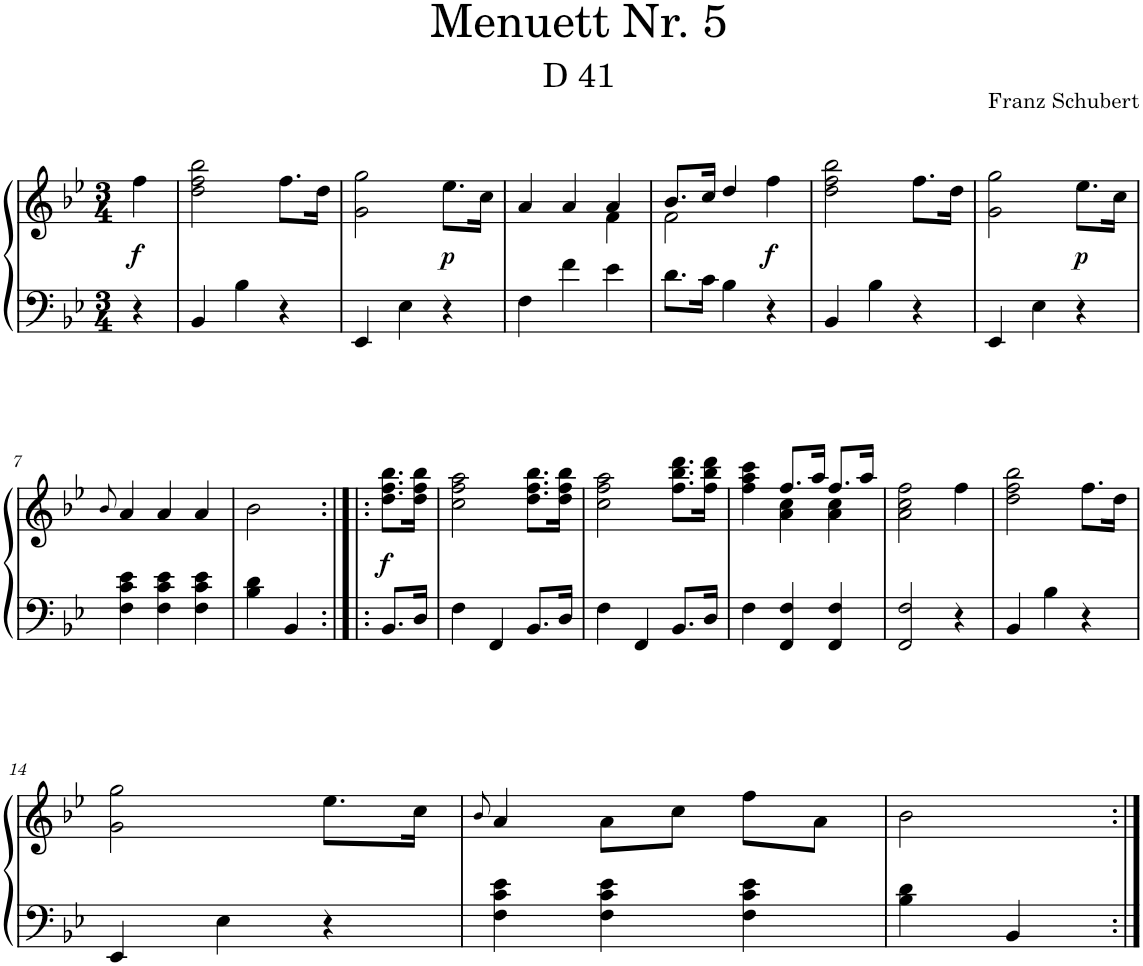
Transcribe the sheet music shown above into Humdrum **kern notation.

**kern	**kern	**dynam
*part1	*part1	*part1
*staff2	*staff1	*staff1/2
*I"Piano	*	*
*I'Pno.	*	*
*clefF4	*clefG2	*
*k[b-e-]	*k[b-e-]	*
*M3/4	*M3/4	*
=	=	=
!	!	!LO:DY:b
4r	4ff\	f
=1	=1	=1
4BB-/	2dd\ 2ff\ 2bb-\	.
4B-\	.	.
4r	8.ff\L	.
.	16dd\Jk	.
=2	=2	=2
4EE-/	2g\ 2gg\	.
4E-\	.	.
!	!	!LO:DY:b
4r	8.ee-\L	p
.	16cc\Jk	.
=3	=3	=3
*	*^	*
4F\	4a/	2ryy	.
4f\	4a/	.	.
4e-\	4a/	4f\	.
=4	=4	=4	=4
8.d\L	8.b-/L	2f\	.
16c\Jk	16cc/Jk	.	.
4B-\	4dd/	.	.
!	!	!	!LO:DY:b
4r	4ff\	4ryy	f
*	*v	*v	*
=5	=5	=5
4BB-/	2dd\ 2ff\ 2bb-\	.
4B-\	.	.
4r	8.ff\L	.
.	16dd\Jk	.
=6	=6	=6
4EE-/	2g\ 2gg\	.
4E-\	.	.
!	!	!LO:DY:b
4r	8.ee-\L	p
.	16cc\Jk	.
!!LO:LB:g=z
=7	=7	=7
.	8qb-/	.
4F\ 4c\ 4e-\	4a/	.
4F\ 4c\ 4e-\	4a/	.
4F\ 4c\ 4e-\	4a/	.
=8	=8	=8
4B-\ 4d\	2b-\	.
4BB-/	.	.
=8X1:|!|:	=8X1:|!|:	=8X1:|!|:
!	!	!LO:DY:b
8.BB-/L	8.dd\ 8.ff\ 8.bb-\L	f
16D/Jk	16dd\ 16ff\ 16bb-\Jk	.
=9	=9	=9
4F\	2cc\ 2ff\ 2aa\	.
4FF/	.	.
8.BB-/L	8.dd\ 8.ff\ 8.bb-\L	.
16D/Jk	16dd\ 16ff\ 16bb-\Jk	.
=10	=10	=10
4F\	2cc\ 2ff\ 2aa\	.
4FF/	.	.
8.BB-/L	8.ff\ 8.bb-\ 8.ddd\L	.
16D/Jk	16ff\ 16bb-\ 16ddd\Jk	.
=11	=11	=11
*	*^	*
4F\	4ff\ 4aa\ 4ccc\	4ryy	.
4FF/ 4F/	8.ff/L	4a\ 4cc\	.
.	16aa/Jk	.	.
4FF/ 4F/	8.ff/L	4a\ 4cc\	.
.	16aa/Jk	.	.
*	*v	*v	*
=12	=12	=12
2FF/ 2F/	2a\ 2cc\ 2ff\	.
4r	4ff\	.
=13	=13	=13
4BB-/	2dd\ 2ff\ 2bb-\	.
4B-\	.	.
4r	8.ff\L	.
.	16dd\Jk	.
!!LO:LB:g=z
=14	=14	=14
4EE-/	2g\ 2gg\	.
4E-\	.	.
4r	8.ee-\L	.
.	16cc\Jk	.
=15	=15	=15
.	8qb-/	.
4F\ 4c\ 4e-\	4a/	.
4F\ 4c\ 4e-\	8a\L	.
.	8cc\J	.
4F\ 4c\ 4e-\	8ff\L	.
.	8a\J	.
=16	=16	=16
4B-\ 4d\	2b-\	.
4BB-/	.	.
=:|!	=:|!	=:|!
*-	*-	*-
